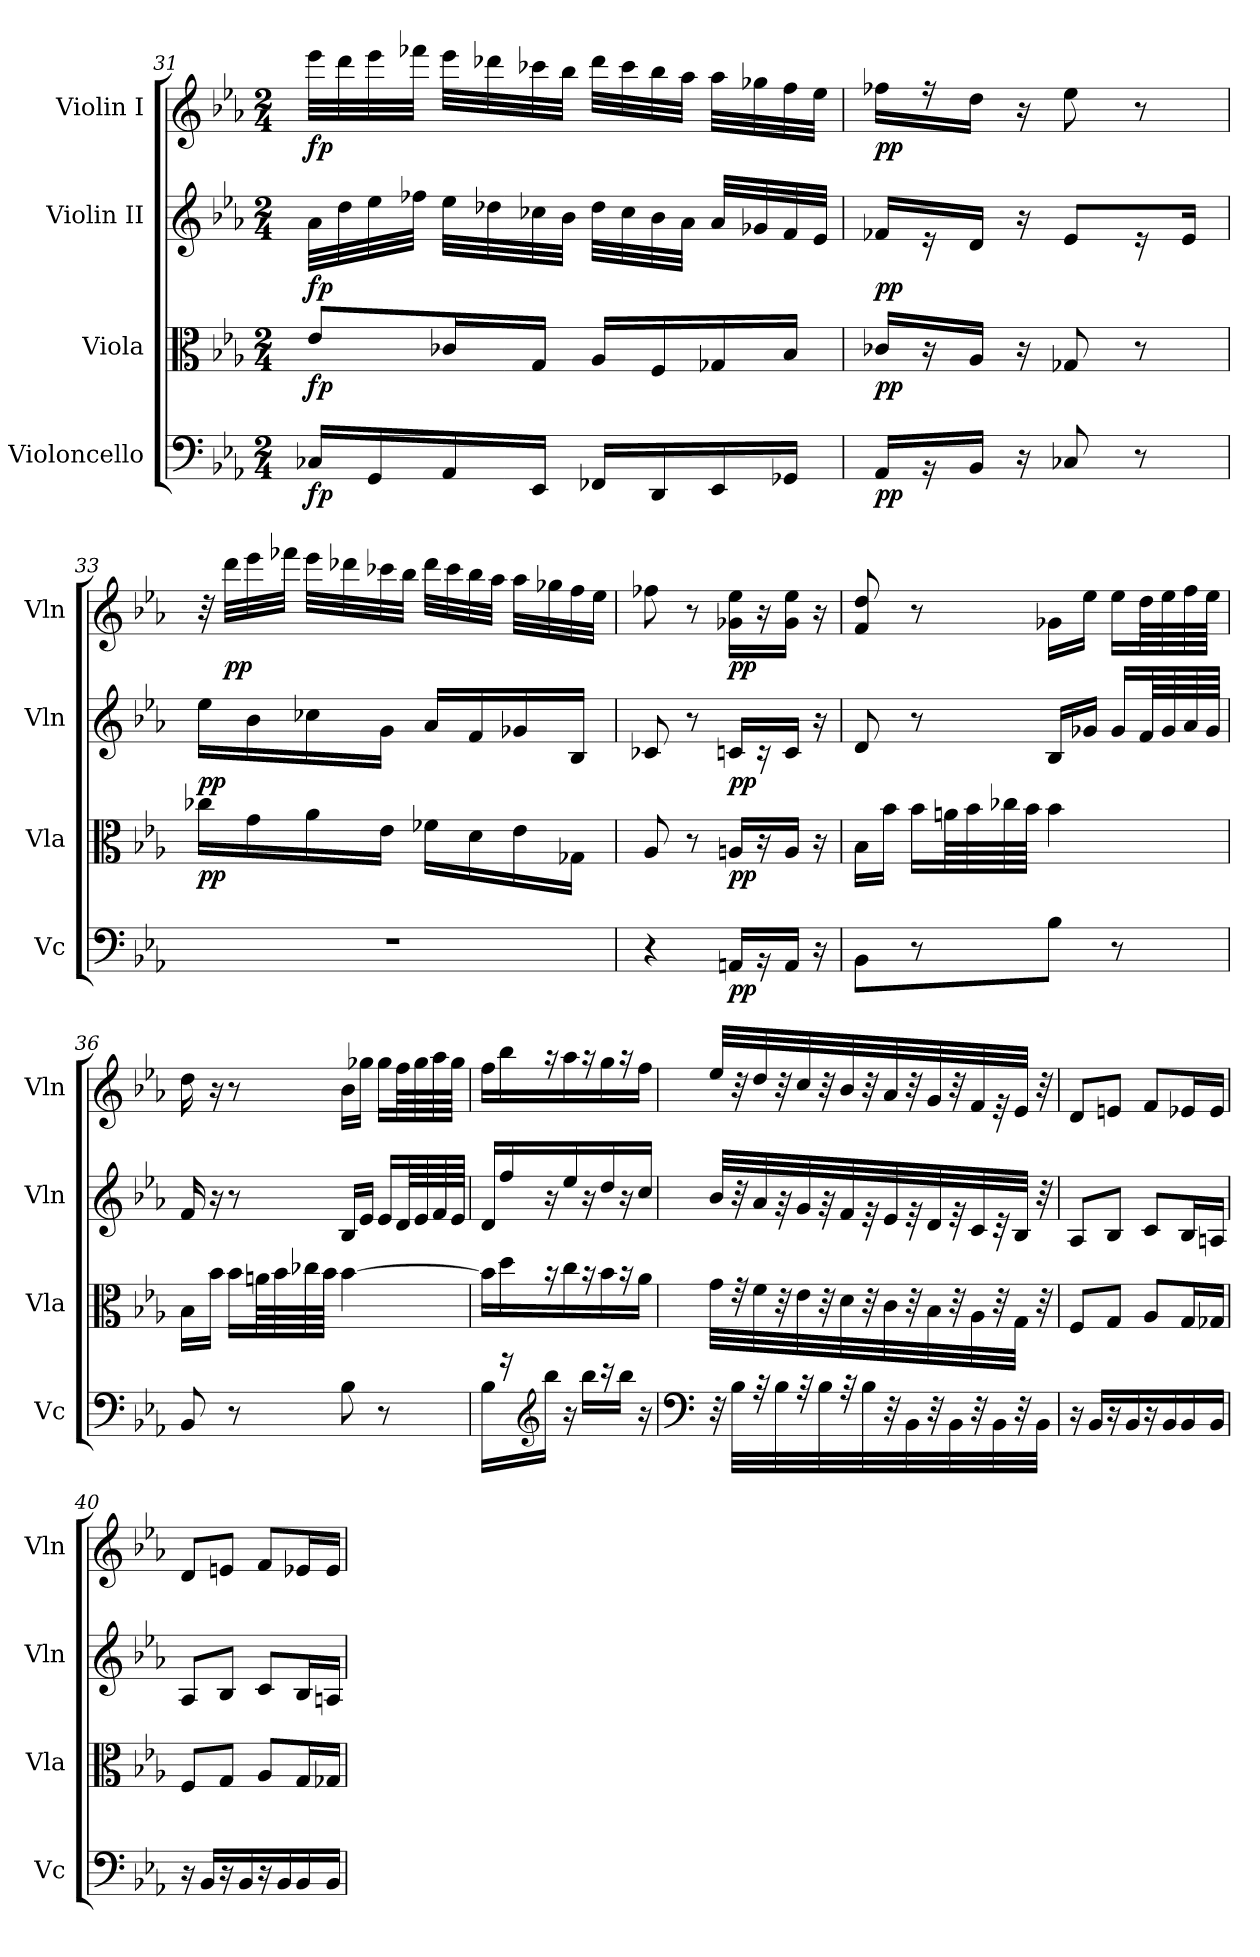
**kern	**dynam	**kern	**dynam	**kern	**dynam	**kern	**dynam
*part4	*part4	*part3	*part3	*part2	*part2	*part1	*part1
*staff4	*staff4	*staff3	*staff3	*staff2	*staff2	*staff1	*staff1
*I"Violoncello	*	*I"Viola	*	*I"Violin II	*	*I"Violin I	*
*I'Vc	*	*I'Vla	*	*I'Vln	*	*I'Vln	*
!!LO:PB:g=z
*clefF4	*	*clefC3	*	*clefG2	*	*clefG2	*
*k[b-e-a-]	*	*k[b-e-a-]	*	*k[b-e-a-]	*	*k[b-e-a-]	*
*E-:	*	*E-:	*	*E-:	*	*E-:	*
*M2/4	*	*M2/4	*	*M2/4	*	*M2/4	*
=31	=31	=31	=31	=31	=31	=31	=31
!	!LO:DY:b	!	!LO:DY:b	!	!LO:DY:b	!	!LO:DY:b
16C-X/LL	fp	8e-/L	fp	32a-\LLL	fp	32eee-\LLL	fp
.	.	.	.	32dd\	.	32ddd\	.
16GG/	.	.	.	32ee-\	.	32eee-\	.
.	.	.	.	32ff-X\JJJ	.	32fff-X\JJJ	.
16AA-/	.	16c-X/L	.	32ee-\LLL	.	32eee-\LLL	.
.	.	.	.	32dd-X\	.	32ddd-X\	.
16EE-/JJ	.	16G/JJ	.	32cc-X\	.	32ccc-X\	.
.	.	.	.	32b-\JJJ	.	32bb-\JJJ	.
16FF-X/LL	.	16A-/LL	.	32dd-\LLL	.	32ddd-\LLL	.
.	.	.	.	32cc-\	.	32ccc-\	.
16DD/	.	16F/	.	32b-\	.	32bb-\	.
.	.	.	.	32a-\JJJ	.	32aa-\JJJ	.
16EE-/	.	16G-X/	.	32a-/LLL	.	32aa-\LLL	.
.	.	.	.	32g-X/	.	32gg-X\	.
16GG-X/JJ	.	16B-/JJ	.	32f/	.	32ff\	.
.	.	.	.	32e-/JJJ	.	32ee-\JJJ	.
!!LO:LB:g=z
=32	=32	=32	=32	=32	=32	=32	=32
!	!LO:DY:b	!	!LO:DY:b	!	!LO:DY:b	!	!LO:DY:b
16AA-/LL	pp	16c-X/LL	pp	16f-X/LL	pp	16ff-X\LL	pp
16r	.	16r	.	16r	.	16r	.
16BB-/JJ	.	16A-/JJ	.	16d/JJ	.	16dd\JJ	.
16r	.	16r	.	16r	.	16r	.
8C-X/	.	8G-X/	.	8e-/L	.	8ee-\	.
8r	.	8r	.	16r	.	8r	.
.	.	.	.	16e-/Jk	.	.	.
=33	=33	=33	=33	=33	=33	=33	=33
!	!	!	!LO:DY:b	!	!LO:DY:b	!	!
2r	.	16cc-X\LL	pp	16ee-\LL	pp	32r	.
!	!	!	!	!	!	!	!LO:DY:b
.	.	.	.	.	.	32ddd\LLL	pp
.	.	16g\	.	16b-\	.	32eee-\	.
.	.	.	.	.	.	32fff-X\JJJ	.
.	.	16a-\	.	16cc-X\	.	32eee-\LLL	.
.	.	.	.	.	.	32ddd-X\	.
.	.	16e-\JJ	.	16g\JJ	.	32ccc-X\	.
.	.	.	.	.	.	32bb-\JJJ	.
.	.	16f-X\LL	.	16a-/LL	.	32ddd-\LLL	.
.	.	.	.	.	.	32ccc-\	.
.	.	16d\	.	16f/	.	32bb-\	.
.	.	.	.	.	.	32aa-\JJJ	.
.	.	16e-\	.	16g-X/	.	32aa-\LLL	.
.	.	.	.	.	.	32gg-X\	.
.	.	16G-X\JJ	.	16B-/JJ	.	32ff\	.
.	.	.	.	.	.	32ee-\JJJ	.
!!LO:PB:g=z
=34	=34	=34	=34	=34	=34	=34	=34
4r	.	8A-/	.	8c-X/	.	8ff-X\	.
.	.	8r	.	8r	.	8r	.
!	!LO:DY:b	!	!LO:DY:b	!	!LO:DY:b	!	!LO:DY:b
16AAn/LL	pp	16An/LL	pp	16cn/LL	pp	16g-X\ 16ee-\LL	pp
16r	.	16r	.	16r	.	16r	.
16AA/JJ	.	16A/JJ	.	16c/JJ	.	16g-\ 16ee-\JJ	.
16r	.	16r	.	16r	.	16r	.
!!LO:PB:g=z
=35	=35	=35	=35	=35	=35	=35	=35
8BB-\L	.	16B-\LL	.	8d/	.	8f/ 8dd/	.
.	.	16b-\JJ	.	.	.	.	.
8r	.	16b-\LL	.	8r	.	8r	.
.	.	64an\LL	.	.	.	.	.
.	.	64b-\	.	.	.	.	.
.	.	64cc-X\	.	.	.	.	.
.	.	64b-\JJJJ	.	.	.	.	.
8B-\J	.	4b-\	.	16B-/LL	.	16g-X\LL	.
.	.	.	.	16g-X/JJ	.	16ee-\JJ	.
8r	.	.	.	16g-/LL	.	16ee-\LL	.
.	.	.	.	64f/LL	.	64dd\LL	.
.	.	.	.	64g-/	.	64ee-\	.
.	.	.	.	64a-/	.	64ff\	.
.	.	.	.	64g-/JJJJ	.	64ee-\JJJJ	.
=36	=36	=36	=36	=36	=36	=36	=36
8BB-/	.	16B-\LL	.	16f/	.	16dd\	.
.	.	16b-\JJ	.	16r	.	16r	.
8r	.	16b-\LL	.	8r	.	8r	.
.	.	64an\LL	.	.	.	.	.
.	.	64b-\	.	.	.	.	.
.	.	64cc-X\	.	.	.	.	.
.	.	64b-\JJJJ	.	.	.	.	.
8B-\	.	[4b-\	.	16B-/LL	.	16b-\LL	.
.	.	.	.	16e-/JJ	.	16gg-X\JJ	.
8r	.	.	.	16e-/LL	.	16gg-\LL	.
.	.	.	.	64d/LL	.	64ff\LL	.
.	.	.	.	64e-/	.	64gg-\	.
.	.	.	.	64f/	.	64aa-\	.
.	.	.	.	64e-/JJJJ	.	64gg-\JJJJ	.
!!LO:LB:g=z
=37	=37	=37	=37	=37	=37	=37	=37
16B-\LL	.	16b-\LL]	.	16d/LL	.	16ff\LL	.
16r	.	16dd\	.	16ff/	.	16bb-\	.
*clefG2	*	*	*	*	*	*	*
16bb-\JJ	.	16r	.	16r	.	16r	.
16r	.	16cc\	.	16ee-/	.	16aa-\	.
16bb-\LL	.	16r	.	16r	.	16r	.
16r	.	16b-\	.	16dd/	.	16gg\	.
16bb-\JJ	.	16r	.	16r	.	16r	.
16r	.	16a-\JJ	.	16cc/JJ	.	16ff\JJ	.
=38	=38	=38	=38	=38	=38	=38	=38
*clefF4	*	*	*	*	*	*	*
32r	.	32g\LLL	.	32b-/LLL	.	32ee-/LLL	.
32B-\LLL	.	32r	.	32r	.	32r	.
32r	.	32f\	.	32a-/	.	32dd/	.
32B-\	.	32r	.	32r	.	32r	.
32r	.	32e-\	.	32g/	.	32cc/	.
32B-\	.	32r	.	32r	.	32r	.
32r	.	32d\	.	32f/	.	32b-/	.
32B-\	.	32r	.	32r	.	32r	.
32r	.	32c\	.	32e-/	.	32a-/	.
32BB-\	.	32r	.	32r	.	32r	.
32r	.	32B-\	.	32d/	.	32g/	.
32BB-\	.	32r	.	32r	.	32r	.
32r	.	32A-\	.	32c/	.	32f/	.
32BB-\	.	32r	.	32r	.	32r	.
32r	.	32G\JJJ	.	32B-/JJJ	.	32e-/JJJ	.
32BB-\JJJ	.	32r	.	32r	.	32r	.
!!LO:PB:g=z
=39	=39	=39	=39	=39	=39	=39	=39
16r	.	8F/L	.	8A-/L	.	8d/L	.
16BB-/LL	.	.	.	.	.	.	.
16r	.	8G/J	.	8B-/J	.	8en/J	.
16BB-/	.	.	.	.	.	.	.
16r	.	8A-/L	.	8c/L	.	8f/L	.
16BB-/	.	.	.	.	.	.	.
16BB-/	.	16G/L	.	16B-/L	.	16e-X/L	.
16BB-/JJ	.	16G-X/JJ	.	16An/JJ	.	16e-/JJ	.
!!LO:LB:g=z
=40	=40	=40	=40	=40	=40	=40	=40
16r	.	8F/L	.	8A-/L	.	8d/L	.
16BB-/LL	.	.	.	.	.	.	.
16r	.	8G/J	.	8B-/J	.	8en/J	.
16BB-/	.	.	.	.	.	.	.
16r	.	8A-/L	.	8c/L	.	8f/L	.
16BB-/	.	.	.	.	.	.	.
16BB-/	.	16G/L	.	16B-/L	.	16e-X/L	.
16BB-/JJ	.	16G-X/JJ	.	16An/JJ	.	16e-/JJ	.
=	=	=	=	=	=	=	=
*-	*-	*-	*-	*-	*-	*-	*-
